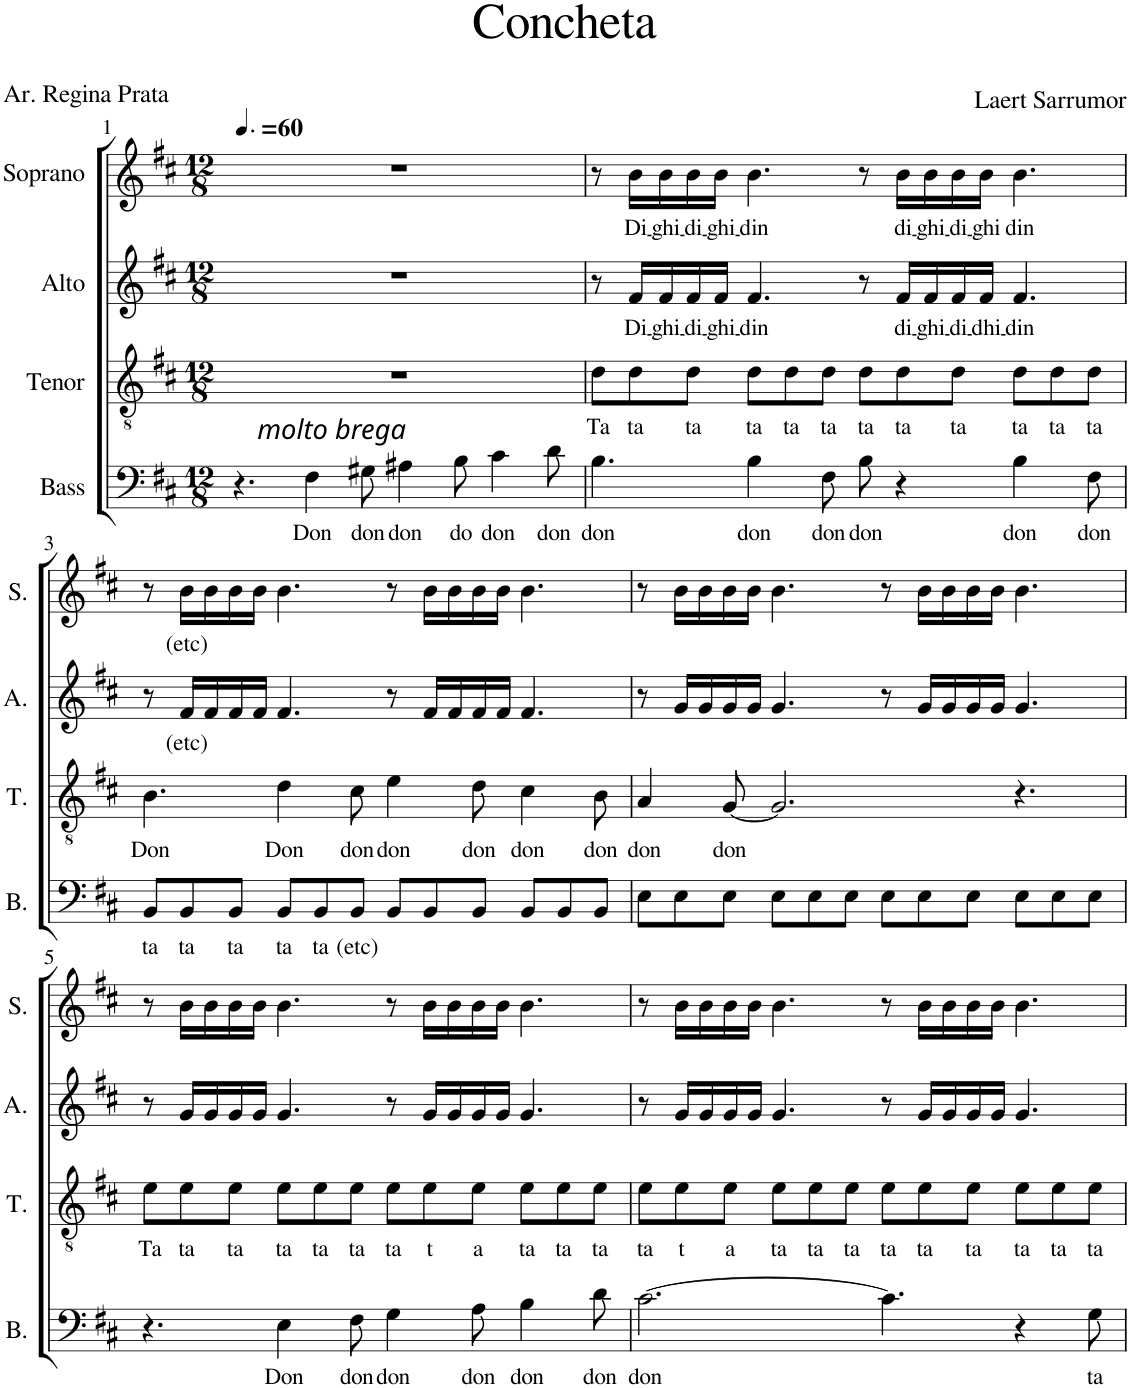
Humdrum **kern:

**kern	**text	**kern	**text	**kern	**text	**kern	**text
*part4	*part4	*part3	*part3	*part2	*part2	*part1	*part1
*staff4	*staff4	*staff3	*staff3	*staff2	*staff2	*staff1	*staff1
*I"Bass	*	*I"Tenor	*	*I"Alto	*	*I"Soprano	*
*I'B.	*	*I'T.	*	*I'A.	*	*I'S.	*
*clefF4	*	*clefGv2	*	*clefG2	*	*clefG2	*
*k[f#c#]	*	*k[f#c#]	*	*k[f#c#]	*	*k[f#c#]	*
*M12/8	*	*M12/8	*	*M12/8	*	*M12/8	*
*MM90	*	*MM90	*	*MM90	*	*MM90	*
=1	=1	=1	=1	=1	=1	=1	=1
*	*	*	*	*	*	*^	*
4.r	.	1.r	.	1.r	.	1.r	4.ryy	.
!LO:TX:a:i:t=molto brega	!	!	!	!	!	!	!	!
!	!LO:LY:b	!	!	!	!	!	!	!
4F#\	Don	.	.	.	.	.	1ryy	.
!	!LO:LY:b	!	!	!	!	!	!	!
8G#X\	don	.	.	.	.	.	.	.
!	!LO:LY:b	!	!	!	!	!	!	!
4A#X\	don	.	.	.	.	.	.	.
!	!LO:LY:b	!	!	!	!	!	!	!
8B\	do	.	.	.	.	.	.	.
!	!LO:LY:b	!	!	!	!	!	!	!
4c#\	don	.	.	.	.	.	.	.
!	!LO:LY:b	!	!	!	!	!	!	!
8d\	don	.	.	.	.	.	8ryy	.
=2	=2	=2	=2	=2	=2	=2	=2	=2
!	!LO:LY:b	!	!LO:LY:b	!	!	!	!	!
*	*	*	*	*	*	*v	*v	*
4.B\	don	8d\L	Ta	8r	.	8r	.
!	!	!	!LO:LY:b	!	!LO:LY:b	!	!LO:LY:b
.	.	8d\	ta	16f#/LL	Di-	16b\LL	Di-
!	!	!	!	!	!LO:LY:b	!	!LO:LY:b
.	.	.	.	16f#/	-ghi-	16b\	-ghi-
!	!	!	!LO:LY:b	!	!LO:LY:b	!	!LO:LY:b
.	.	8d\J	ta	16f#/	-di-	16b\	-di-
!	!	!	!	!	!LO:LY:b	!	!LO:LY:b
.	.	.	.	16f#/JJ	-ghi-	16b\JJ	-ghi-
!	!LO:LY:b	!	!LO:LY:b	!	!LO:LY:b	!	!LO:LY:b
4B\	don	8d\L	ta	4.f#/	-din	4.b\	-din
!	!	!	!LO:LY:b	!	!	!	!
.	.	8d\	ta	.	.	.	.
!	!LO:LY:b	!	!LO:LY:b	!	!	!	!
8F#\	don	8d\J	ta	.	.	.	.
!	!LO:LY:b	!	!LO:LY:b	!	!	!	!
8B\	don	8d\L	ta	8r	.	8r	.
!	!	!	!LO:LY:b	!	!LO:LY:b	!	!LO:LY:b
4r	.	8d\	ta	16f#/LL	di-	16b\LL	di-
!	!	!	!	!	!LO:LY:b	!	!LO:LY:b
.	.	.	.	16f#/	-ghi-	16b\	-ghi-
!	!	!	!LO:LY:b	!	!LO:LY:b	!	!LO:LY:b
.	.	8d\J	ta	16f#/	-di-	16b\	-di-
!	!	!	!	!	!LO:LY:b	!	!LO:LY:b
.	.	.	.	16f#/JJ	-dhi-	16b\JJ	-ghi
!	!LO:LY:b	!	!LO:LY:b	!	!LO:LY:b	!	!LO:LY:b
4B\	don	8d\L	ta	4.f#/	-din	4.b\	din
!	!	!	!LO:LY:b	!	!	!	!
.	.	8d\	ta	.	.	.	.
!	!LO:LY:b	!	!LO:LY:b	!	!	!	!
8F#\	don	8d\J	ta	.	.	.	.
!!LO:LB:g=z
=3	=3	=3	=3	=3	=3	=3	=3
!	!LO:LY:b	!	!LO:LY:b	!	!	!	!
8BB/L	ta	4.B\	Don	8r	.	8r	.
!	!LO:LY:b	!	!	!	!LO:LY:b	!	!LO:LY:b
8BB/	ta	.	.	16f#/LL	(etc)	16b\LL	(etc)
.	.	.	.	16f#/	.	16b\	.
!	!LO:LY:b	!	!	!	!	!	!
8BB/J	ta	.	.	16f#/	.	16b\	.
.	.	.	.	16f#/JJ	.	16b\JJ	.
!	!LO:LY:b	!	!LO:LY:b	!	!	!	!
8BB/L	ta	4d\	Don	4.f#/	.	4.b\	.
!	!LO:LY:b	!	!	!	!	!	!
8BB/	ta	.	.	.	.	.	.
!	!LO:LY:b	!	!LO:LY:b	!	!	!	!
8BB/J	(etc)	8c#\	don	.	.	.	.
!	!	!	!LO:LY:b	!	!	!	!
8BB/L	.	4e\	don	8r	.	8r	.
8BB/	.	.	.	16f#/LL	.	16b\LL	.
.	.	.	.	16f#/	.	16b\	.
!	!	!	!LO:LY:b	!	!	!	!
8BB/J	.	8d\	don	16f#/	.	16b\	.
.	.	.	.	16f#/JJ	.	16b\JJ	.
!	!	!	!LO:LY:b	!	!	!	!
8BB/L	.	4c#\	don	4.f#/	.	4.b\	.
8BB/	.	.	.	.	.	.	.
!	!	!	!LO:LY:b	!	!	!	!
8BB/J	.	8B\	don	.	.	.	.
=4	=4	=4	=4	=4	=4	=4	=4
!	!	!	!LO:LY:b	!	!	!	!
8E\L	.	4A/	don	8r	.	8r	.
8E\	.	.	.	16g/LL	.	16b\LL	.
.	.	.	.	16g/	.	16b\	.
!	!	!	!LO:LY:b	!	!	!	!
8E\J	.	[8G/	don	16g/	.	16b\	.
.	.	.	.	16g/JJ	.	16b\JJ	.
8E\L	.	2.G/]	.	4.g/	.	4.b\	.
8E\	.	.	.	.	.	.	.
8E\J	.	.	.	.	.	.	.
8E\L	.	.	.	8r	.	8r	.
8E\	.	.	.	16g/LL	.	16b\LL	.
.	.	.	.	16g/	.	16b\	.
8E\J	.	.	.	16g/	.	16b\	.
.	.	.	.	16g/JJ	.	16b\JJ	.
8E\L	.	4.r	.	4.g/	.	4.b\	.
8E\	.	.	.	.	.	.	.
8E\J	.	.	.	.	.	.	.
!!LO:LB:g=z
=5	=5	=5	=5	=5	=5	=5	=5
!	!	!	!LO:LY:b	!	!	!	!
4.r	.	8e\L	Ta	8r	.	8r	.
!	!	!	!LO:LY:b	!	!	!	!
.	.	8e\	ta	16g/LL	.	16b\LL	.
.	.	.	.	16g/	.	16b\	.
!	!	!	!LO:LY:b	!	!	!	!
.	.	8e\J	ta	16g/	.	16b\	.
.	.	.	.	16g/JJ	.	16b\JJ	.
!	!LO:LY:b	!	!LO:LY:b	!	!	!	!
4E\	Don	8e\L	ta	4.g/	.	4.b\	.
!	!	!	!LO:LY:b	!	!	!	!
.	.	8e\	ta	.	.	.	.
!	!LO:LY:b	!	!LO:LY:b	!	!	!	!
8F#\	don	8e\J	ta	.	.	.	.
!	!LO:LY:b	!	!LO:LY:b	!	!	!	!
4G\	don	8e\L	ta	8r	.	8r	.
!	!	!	!LO:LY:b	!	!	!	!
.	.	8e\	t	16g/LL	.	16b\LL	.
.	.	.	.	16g/	.	16b\	.
!	!LO:LY:b	!	!LO:LY:b	!	!	!	!
8A\	don	8e\J	a	16g/	.	16b\	.
.	.	.	.	16g/JJ	.	16b\JJ	.
!	!LO:LY:b	!	!LO:LY:b	!	!	!	!
4B\	don	8e\L	ta	4.g/	.	4.b\	.
!	!	!	!LO:LY:b	!	!	!	!
.	.	8e\	ta	.	.	.	.
!	!LO:LY:b	!	!LO:LY:b	!	!	!	!
8d\	don	8e\J	ta	.	.	.	.
=6	=6	=6	=6	=6	=6	=6	=6
!	!LO:LY:b	!	!LO:LY:b	!	!	!	!
[2.c#\	don	8e\L	ta	8r	.	8r	.
!	!	!	!LO:LY:b	!	!	!	!
.	.	8e\	t	16g/LL	.	16b\LL	.
.	.	.	.	16g/	.	16b\	.
!	!	!	!LO:LY:b	!	!	!	!
.	.	8e\J	a	16g/	.	16b\	.
.	.	.	.	16g/JJ	.	16b\JJ	.
!	!	!	!LO:LY:b	!	!	!	!
.	.	8e\L	ta	4.g/	.	4.b\	.
!	!	!	!LO:LY:b	!	!	!	!
.	.	8e\	ta	.	.	.	.
!	!	!	!LO:LY:b	!	!	!	!
.	.	8e\J	ta	.	.	.	.
!	!	!	!LO:LY:b	!	!	!	!
4.c#\]	.	8e\L	ta	8r	.	8r	.
!	!	!	!LO:LY:b	!	!	!	!
.	.	8e\	ta	16g/LL	.	16b\LL	.
.	.	.	.	16g/	.	16b\	.
!	!	!	!LO:LY:b	!	!	!	!
.	.	8e\J	ta	16g/	.	16b\	.
.	.	.	.	16g/JJ	.	16b\JJ	.
!	!	!	!LO:LY:b	!	!	!	!
4r	.	8e\L	ta	4.g/	.	4.b\	.
!	!	!	!LO:LY:b	!	!	!	!
.	.	8e\	ta	.	.	.	.
!	!LO:LY:b	!	!LO:LY:b	!	!	!	!
8G\	ta	8e\J	ta	.	.	.	.
=	=	=	=	=	=	=	=
*-	*-	*-	*-	*-	*-	*-	*-
